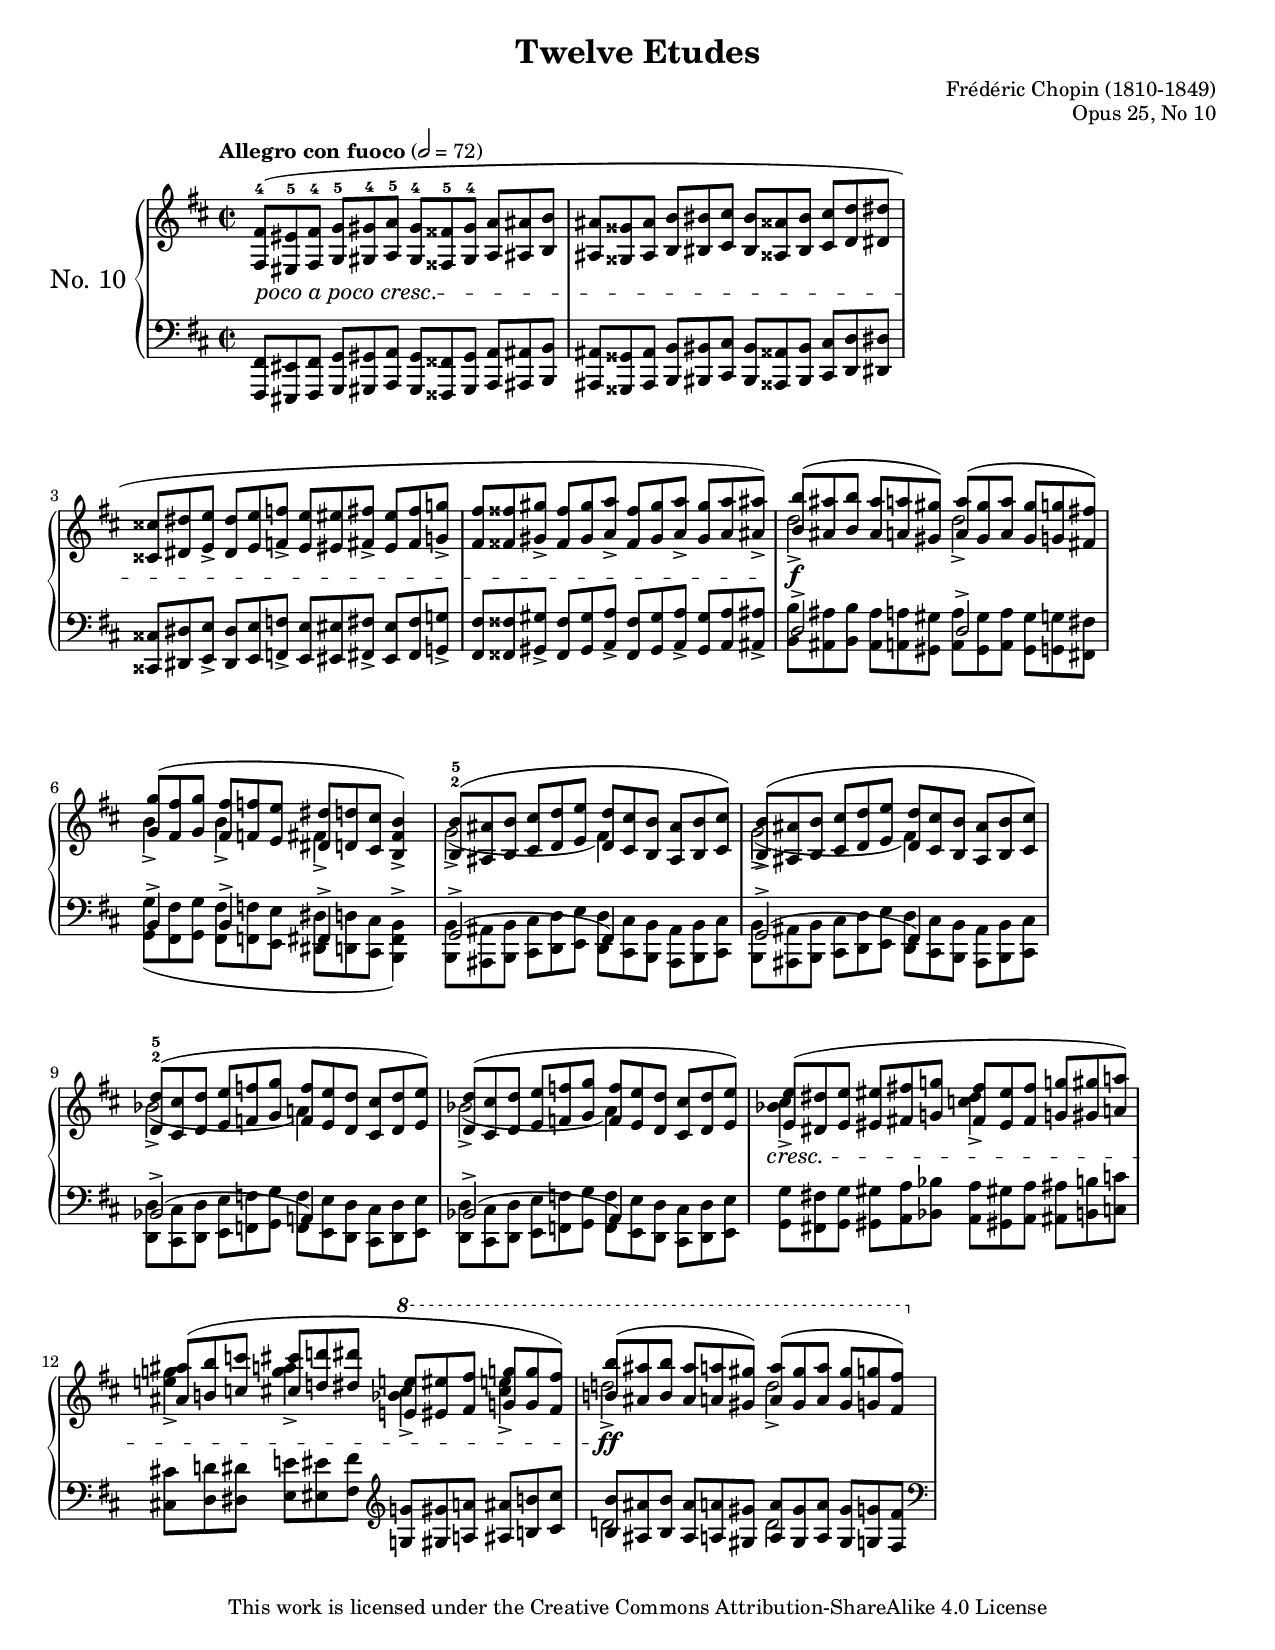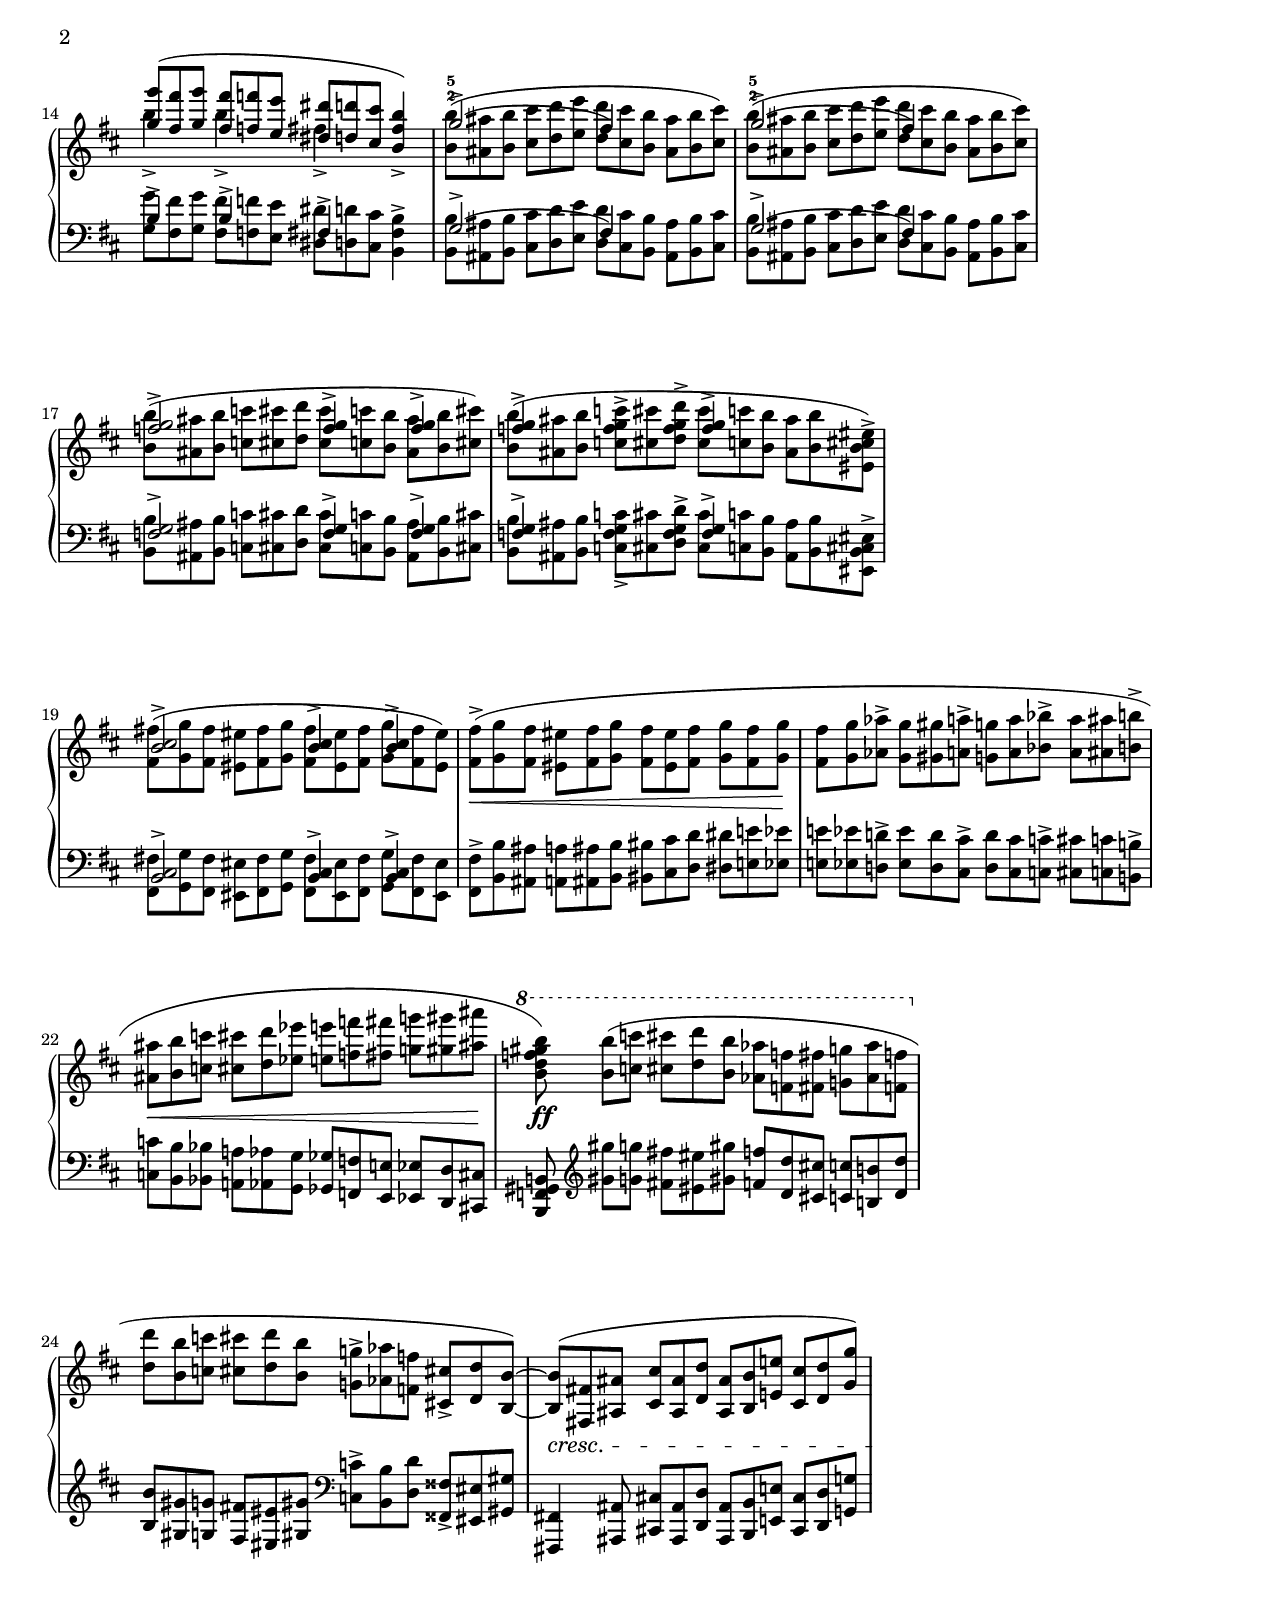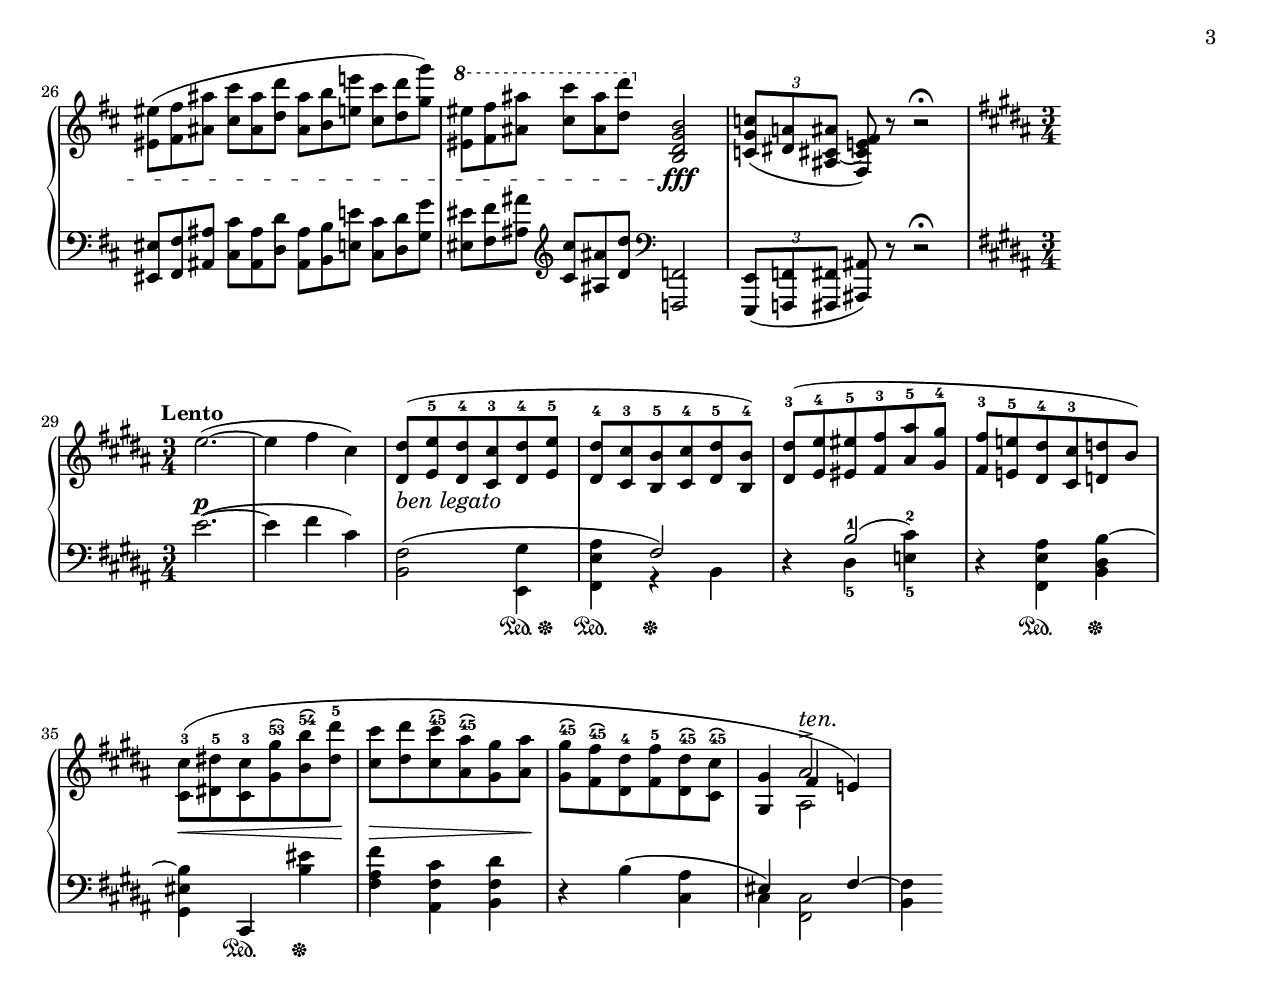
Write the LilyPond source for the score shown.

\version "2.24.0"
\language "english"

\include "includes/header-paper.ily"
%...+....1....+....2....+....3....+....4....+....5....+....6....+....7....+....
\version "2.24.0"

\include "global-variables.ily"

%%% Positions and shapes %%%


%%% Music %%%

global = {
  \time 2/2
  \key b \minor
  \accidentalStyle piano
  % \override Staff.Fingering.avoid-slur = #'inside
  \set Timing.beamExceptions = #'()
  \set Timing.baseMoment = #(ly:make-moment 1/4)
  \set Timing.beatStructure = 1,1,1,1
}

rightHandUpper = \relative {
  \oneVoice
  \slurUp
  \override Staff.Fingering.avoid-slur = #'inside
  \scaleDurations 2/3 {
    <fs fs'>8-4( <es es'>-5 <fs fs'>-4  <g g'>-5 <gs gs'>-4 <a a'>-5
      <gs gs'>-4 <fss fss'>-5 <gs gs'>-4  <a a'> <as as'> <b b'> |
    \revert Staff.Fingering.avoid-slur
    <as as'>8 <gss gss'> <as as'>  <b b'> <bs bs'> <cs cs'>
      <bs bs'> <ass ass'> <bs bs'>  <cs cs'> <d d'> <ds ds'> |
    <css css'>8 <ds ds'> <e e'>->  <ds ds'> <e e'> <f f'>->  <e e'> <es es'> 
      <fs fs'>->  \stemUp <es es'> <fs fs'> <g g'!>-> |
    <fs fs'>8 <fss fss'> <gs gs'>->  <fss fss'> <gs gs'> <a a'>->
      <fss fss'> <gs gs'> <a a'>->  <gs gs'> <a a'> <as as'>->) |
    \voiceOne
    <b b'>8( <as as'> <b b'>  <as as'> <a a'> <gs gs'>)
      <a a'>( <gs gs'> <a a'>  <gs gs'> <g g'> <fs fs'>) |
    <g g'>8( <fs fs'> <g g'>  <fs fs'> <f f'> <e e'>
      <ds ds'> <d d'> <cs cs'> 
  }
  <b fs' b>4_>) |
  \scaleDurations 2/3 {
    <b b'>8-2-5( <as as'> <b b'>  <cs cs'> <d d'> <e e'>
      <d d'> <cs cs'> <b b'>  <as as'> <b b'> <cs cs'>) |
    <b b'>8_>( <as as'> <b b'>  <cs cs'> <d d'> <e e'>
      <d d'> <cs cs'> <b b'>  <as as'> <b b'> <cs cs'>) |
      
    \barNumberCheck 9
    <d d'>8-2-5( <cs cs'> <d d'>  <e e'> <f f'> <g g'>  <f f'> <e e'> <d d'>
      <cs cs'> <d d'> <e e'>) |
    <d d'>8( <cs cs'> <d d'>  <e e'> <f f'> <g g'>  <f f'> <e e'> <d d'>
      <cs cs'> <d d'> <e e'>) |
    <e e'>8( <ds ds'> <e e'>  <es es'> <fs fs'> <g g'>
      <fs fs'> <es es'> <fs fs'>  <g g'> <gs gs'> <a a'>) |
    <as as'>8( <b b'> <c c'>  <cs cs'> <d d'> <ds ds'>  \ottava 1
      <e e'> <es es'> <fs fs'>  <g g'> q <fs fs'>) |
    <b b'>8( <as as'> <b b'>  <as as'> <a a'> <gs gs'>)
      <a a'>( < gs gs'> <a a'>  <gs gs'> <g g'> <fs fs'>) |
    \ottava 0 <g g'>8( <fs fs'> <g g'>  <fs fs'> <f f'> <e e'>
      <ds ds'> <d d'> <cs cs'> 
  }
  <b fs' b>4_>) |
  \scaleDurations 2/3 {
    \voiceTwo \slurUp
    <b b'>8^2^5( <as as'> <b b'>  <cs cs'> <d d'> <e e'>
      <d d'> <cs cs'> <b b'>  <as as'> <b b'> <cs cs'>) |
    <b b'>8^2^5( <as as'> <b b'>  <cs cs'> <d d'> <e e'>
      <d d'> <cs cs'> <b b'>  <as as'> <b b'> <cs cs'>) |
      
    \barNumberCheck 17
    <b b'>8( <as as'> <b b'>  <c c'> <cs cs'> <d d'>  
      <cs cs'> <c c'> <b b'>  <as as'> <b b'> <cs cs'>) |
    <b b'>8( <as as'> <b b'>  <c f g c>^> <cs cs'> <d f g d'>^>
      <cs cs'> <c c'> <b b'>  <as as'> <b b'> <es, b' cs es>^>) |
    <fs fs'>8( <g g'> <fs fs'>  <es es'> <fs fs'> <g g'>  
      <fs fs'> <es es'> <fs fs'>  <g g'> <fs fs'> <es es'>) |
    \oneVoice
    <fs fs'>8->( <g g'> <fs fs'>  <es es'> <fs fs'> <g g'>
      <fs fs'> <es es'> <fs fs'>  <g g'> <fs fs'> <g g'> |
    <fs fs'>8 <g g'> <af af'>->  <g g'> <gs gs'> <a a'>->
      <g g'> <a a'> <bf bf'>->  <a a'> <as as'> <b b'>-> |
    <as as'>8 <b b'> <c c'>  <cs cs'> <d d'> <ef ef'>  <e e'> <f f'> <fs fs'>
      <g g'> <gs gs'> <as as'> |
    \ottava 1 <b d f gs b>8)\noBeam <b b'>( <c c'>  <cs cs'> <d d'> <b b'>
      <af af'> <f f'!> <fs fs'>  <g g'> <af af'> <f f'> |
    \ottava 0 <d d'>8 <b b'> <c c'>  <cs cs'> <d d'> <b b'>
      <g g'>-> <af af'> <f f'>  <cs cs'>-> <d d'> <b b'>)~ |
      
    \barNumberCheck 25
    <b b'>8^( <fs fs'> <as as'>  <cs cs'> <as as'> <d d'>
      <as as'> <b b'> <e e'!>  <cs cs'> <d d'> <g g'>) |
    <es es'>8( <fs fs'> <as as'>  <cs cs'> <as as'> <d d'>  
      <as as'> <b b'> <e e'>  <cs cs'> <d d'> <g g'>) |
    \ottava 1 <es es'>8 <fs fs'> <as as'>  <cs cs'> <as as'> <d d'>
  }
  \ottava 0 <b,, d g b>2 |
  \tuplet 3/2 { <c g' c>8( <ds a'> <as cs~ as'> } <fs cs' e fs>) r r2\fermata |
  
  \break
  \set Score.tempoHideNote = ##t
  \tempo "Lento" 4 = 60
  \key b \major
  \time 3/4
  e''2.~( |
  e4 fs cs) |
  \slurUp
  \override Staff.Fingering.avoid-slur = #'inside
  <ds, ds'>8( <e e'>-5 <ds ds'>-4 <cs cs'>-3 <ds ds'>-4 <e e'>-5 |
  <ds ds'>-4 <cs cs'>-3 <b b'>-5 <cs cs'>-4 <ds ds'>-5 <b b'>-4) |
  
  \barNumberCheck 33
  \stemUp
  <ds ds'>8-3( <e e'>-4 <es es'>-5 <fs fs'>-3 <as as'>-5 <gs gs'>-4 |
  \stemNeutral
  <fs fs'>8-3 <e e'>-5 <ds ds'>-4 <cs cs'>-3 <d d'> b') |
  \voiceThree \stemDown
  \override TextScript.outside-staff-priority = ##f
  <cs, cs'>8-3( <ds ds'>-5 <cs cs'>-3 <gs' gs'>\offset Y-offset 1 ^\fiveToThree
    <b b'>\offset Y-offset 2 ^\fiveToFour <ds ds'>-5 |
  % adjust slur so this can be 2.5 ---------->v
  <cs cs'>8 <ds ds'> <cs cs'>\offset Y-offset 2 ^\fourToFive 
    <as as'>\offset Y-offset 1.5 ^\fourToFive <gs gs'> 
    <as as'> |
  <gs gs'>8\offset Y-offset 1 ^\fourToFive <fs fs'>\offset Y-offset 0.5 
    ^\fourToFive <ds ds'>-4 <fs fs'>-5 <ds ds'>^\fourToFive <cs cs'>
    ^\fourToFive |
  \stemUp
  <gs gs'>4 
    << 
      { fs'4 e) } 
      \new Voice { \voiceOne as2->^\ten } 
      \new Voice { \voiceTwo as,2 } 
    >> |
}

rightHandLower = \relative {
  \voiceTwo 
  s1 * 4 |
  d''2-> d-> |
  b4-> b-> fs-> s |
  g2_>( fs4) s
  g2_>( fs4) s
  
  \barNumberCheck 9
  bf2->( a4) s |
  bf2->( a4) s |
  <bf cs>4-> s <c ds>-> s |
  <e g>4-> <g a>-> <bf cs>-> <cs e>-> |
  d2-> d-> |
  b4-> b-> fs-> s |
  \voiceOne
  g2->( fs4) s |
  g2->( fs4) s |
  
  \barNumberCheck 17
  <f g>2-> q4-> q-> |
  <f g>4-> s q-> s |
  <b, cs>2-> q4-> q-> |
}

rightHand = <<
  \clef treble
  \global
  \tempo "Allegro con fuoco" 2 = 72
  \new Voice \rightHandUpper
  \new Voice \rightHandLower
>>

leftHandUpper = \relative {
  \oneVoice
  \scaleDurations 2/3 {
    <fs,, fs'>8 <es es'> <fs fs'>  <g g'> <gs gs'> <a a'>
      <gs gs'> <fss fss'> <gs gs'>  <a a'> <as as'> <b b'> |
    <as as'>8 <gss gss'> <as as'>  <b b'> <bs bs'> <cs cs'>
      <bs bs'> <ass ass'> <bs bs'>  <cs cs'> <d d'> <ds ds'> |
    <css css'>8 <ds ds'> <e e'>->  <ds ds'> <e e'> <f f'>->
      <e e'> <es es'> <fs fs'>->  <es es'> <fs fs'> <g g'>-> |
    <fs fs'>8 <fss fss'> <gs gs'>->  <fss fss'> <gs gs'> <a a'>->
      <fss fss'> <gs gs'> <a a'>->  \stemUp <gs gs'> <a a'> <as as'>-> |
    \voiceTwo % \voiceFour
    <b b'>8 <as as'> <b b'>  <as as'> <a a'> <gs gs'>
      <a a'> <gs gs'> <a a'>  <gs gs'> <g g'> <fs fs'> |
    <g g'>8( <fs fs'> <g g'>  <fs fs'> <f f'> <e e'>
      <ds ds'> <d d'> <cs cs'> 
  }
  <b fs' b>4^>) |
  \scaleDurations 2/3 {
    <b b'>8 <as as'> <b b'>  <cs cs'> <d d'> <e e'>
      <d d'> <cs cs'> <b b'>  <as as'> <b b'> <cs cs'> |
    <b b'>8 <as as'> <b b'>  <cs cs'> <d d'> <e e'>
      <d d'> <cs cs'> <b b'>  <as as'> <b b'> <cs cs'> |
      
    \barNumberCheck 9
    <d d'>8 <cs cs'> <d d'>  <e e'> <f f'> <g g'>  <f f'> <e e'> <d d'>
      <cs cs'> <d d'> <e e'> |
    <d d'>8 <cs cs'> <d d'>  <e e'> <f f'> <g g'>  <f f'> <e e'> <d d'>
      <cs cs'> <d d'> <e e'> |
    <g g'>8 <fs fs'> <g g'>  <gs gs'> <a a'> <bf bf'>  <a a'> <gs gs'> <a a'>
      <as as'> <b b'> <c c'> |
    <cs cs'>8 <d d'> <ds ds'>  <e e'> <es es'> <fs fs'>  \clef treble 
      \voiceOne % \voiceThree
      <g g'> <gs gs'> <a a'>  <as as'> <b b'> <cs cs'> |
    <b b'>8 <as as'> <b b'>  <as as'> <a a'> <gs gs'>
      <a a'> < gs gs'> <a a'>  <gs gs'> <g g'> <fs fs'> |
    \clef bass \voiceTwo %{ \voiceFour %} <g g'>8 <fs fs'> <g g'>  <fs fs'> <f f'> <e e'>
      <ds ds'> <d d'> <cs cs'> 
  }
  <b fs' b>4^> |
  \scaleDurations 2/3 {
    <b b'>8 <as as'> <b b'>  <cs cs'> <d d'> <e e'>
      <d d'> <cs cs'> <b b'>  <as as'> <b b'> <cs cs'> |
    <b b'>8 <as as'> <b b'>  <cs cs'> <d d'> <e e'>
      <d d'> <cs cs'> <b b'>  <as as'> <b b'> <cs cs'> |
    
    \barNumberCheck 17
    <b b'>8 <as as'> <b b'>  <c c'> <cs cs'> <d d'>  
      <cs cs'> <c c'> <b b'>  <as as'> <b b'> <cs cs'> |
    <b b'>8 <as as'> <b b'>  <c f g c>-> <cs cs'> <d f g d'>^>
      <cs cs'> <c c'> <b b'>  <as as'> <b b'> <es, b' cs es>^> |
    <fs fs'>8 <g g'> <fs fs'>  <es es'> <fs fs'> <g g'>  
      <fs fs'> <es es'> <fs fs'>  <g g'> <fs fs'> <es es'> |
    \oneVoice
    <fs fs'>8-> <b b'> <as as'>  <a a'> <as as'> <b b'>
      <bs bs'> <cs cs'> <d d'>  <ds ds'> <e e'> <ef ef'> |
    <e e'>8 <ef ef'> <d d'>->  <ef ef'> <d d'> <cs cs'>->
      <d d'> <cs cs'> <c c'>->  <cs cs'> <c c'> <b b'>-> |
    <c c'>8 <b b'> <bf bf'>  <a a'> <af af'> <g g'>  <gf gf'> <f f'> <e e'>
      <ef ef'> <d d'> <cs cs'> |
    <b f' gs b>8\noBeam \clef treble <gs''' gs'> <g g'>  <fs fs'> <es es'>
      <gs gs'>  <f f'> <d d'> <cs cs'!>  <c c'> <b b'!> <d d'> |
    <b b'>8 <gs gs'> <g g'>  <fs fs'> <es es'> <gs gs'>  \clef bass
      <c, c'>-> <b b'> <d d'>  <fss, fss'>-> <es es'> <gs gs'> |
  
    \barNumberCheck 25
    <fs,! fs'>4 <as as'>8 <cs! cs'> <as as'> <d d'>  <as as'> <b b'> <e e'>
      <cs cs'> <d d'> <g g'> |
    <es es'>8 <fs fs'> <as as'>  <cs cs'> <as as'> <d d'>  
      <as as'> <b b'> <e e'>  <cs cs'> <d d'> <g g'> |
    <es es'>8 <fs fs'> <as as'>  \clef treble <cs cs'> <as as'> <d d'>
  }
  \clef bass <f,,, f'>2 |
  \tuplet 3/2 { <e e'>8( <f f'> <fs fs'> } <as as'>) r r2\fermata |
  
  \key b \major
  \time 3/4
  e'''2.~( |
  e4 fs cs) |
  <b, fs'>2( \stemDown <e, gs'>4 |
  <fs e' as>4 << { \voiceThree fs'2) } \new Voice { \voiceFour r4 b, } >> |
  
  \barNumberCheck 33
  \oneVoice 
  r4 << { b'2*1/2-1( \stemDown <e, cs'>4-2_5) } \\ { ds_5 s } >> |
  r4 \once \stemDown <fs, e' as> <b ds b'~> |
  <gs es' b'>4 cs, <b'' es> |
  <fs as fs'>4 <as, fs' cs'> <b fs' ds'> |
  r4 b'( <cs, as'> |
  << { \stemUp es4) s fs~ } \new Voice { \voiceFour cs4 <fs, cs'>2 } >> |
  \stemDown
  <b fs'>4
}

leftHandLower = \relative {
  \voiceTwo % remove
  s1 * 4 |
  \voiceOne % \voiceThree
  d2-> d-> |
  b4-> b-> fs-> s |
  g2->( fs4) s | 
  g2->( fs4) s |
  
  \barNumberCheck 9
  bf2->( a4) s |
  bf2->( a4) s |
  s1 * 2 |
  \voiceTwo % \voiceFour
  d'2 d |
  \voiceOne % \voiceThree
  b4-> b-> fs-> s |
  g2->( fs4) s |
  g2->( fs4) s |
  
  \barNumberCheck 17
  <f g>2-> q4-> q-> |  
  <f g>4-> s q-> s |
  <b, cs>2-> q4-> q-> |
  s1 * 5 |
  
  \barNumberCheck 25
  s1 * 4
  
  \time 3/4
  s2. * 3
  
}

leftHand = <<
  \clef bass
  \global
  \new Voice \leftHandUpper
  \new Voice \leftHandLower
>>

dynamics = {
  \override TextScript.Y-offset = -0.5
  % \override DynamicTextSpanner.style = #'none
  \pocoAPocoCresc s1\startTextSpan |
  s1 * 2 |
  s2... s16\stopTextSpan |
  s1\f |
  s1 * 3 |
  
  \barNumberCheck 9
  s1 * 2 |
  s1\cresc |
  s1 |
  s1\ff |
  s1 * 3 |
  
  \barNumberCheck 17
  s1 * 3 |
  s2...\< s16\! |
  s1 | 
  s2...\< s16\! |
  s1\ff |
  s1 |
  
  \barNumberCheck 25
  s1\cresc |
  s1 |
  s2 s\fff |
  s1 |
  
  \time 3/4
  s2.\p |
  s2. |
  s2.^\benLegato |
  s2. |
  
  \barNumberCheck 33
  s2. * 2 |
  s2\< s8 s\! |
  s2\> s8 s\! |
  
}

pedal = {
  % \override Score.SustainPedal.self-alignment-X = #LEFT
  % \override Dynamics.PianoPedalBracket.shorten-pair = #'(1 . -1)
  s1 * 8 |
  
  \barNumberCheck 9
  s1 * 8 |
  
  \barNumberCheck 17
  s1 * 8 |
  
  \barNumberCheck 25
  s1 * 4 |
  
  \time 3/4
  s2. * 2 |
  s2 s8\sd s\su |
  s4\sd s\su s |
  
  \barNumberCheck 33
  s2. |
  s4 s\sd s\su |
  s4 s\sd s\su |
}

% currently not used
forceBreaks = {
  \repeat unfold 3 { s2\noBreak } s2\break\noPageBreak
  \repeat unfold 3 { s2\noBreak } s2\break\noPageBreak
  \repeat unfold 3 { s2\noBreak } s2\break\noPageBreak
  \repeat unfold 3 { s2\noBreak } s2\pageBreak
  
  \repeat unfold 3 { s2\noBreak } s2\break\noPageBreak
  \repeat unfold 3 { s2\noBreak } s2\break\noPageBreak
  \repeat unfold 3 { s2\noBreak } s2\break\noPageBreak
  \repeat unfold 3 { s2\noBreak } s2\pageBreak
  
  \repeat unfold 3 { s2\noBreak } s2\break\noPageBreak
  \repeat unfold 4 { s2\noBreak } s2\break\noPageBreak
  \repeat unfold 4 { s2\noBreak } s2\break\noPageBreak
  \repeat unfold 4 { s2\noBreak } s2\pageBreak
}

etudeTenMusic = \score {
  \header {
    opus = "Opus 25, No 10"
  }
  \keepWithTag layout
  \new PianoStaff \with { instrumentName = \markup \huge "No. 10" } <<
    \new Staff = "upper" \rightHand
    \new Dynamics \dynamics
    \new Staff = "lower" \leftHand
    \new Dynamics \pedal
    % \new Devnull \forceBreaks
  >>
}

etudeTenMidi = \book {
  \bookOutputName "etude-op25-no10"
  \score { 
    \keepWithTag midi
    <<
      \new Staff = "upper" << \rightHand \dynamics \pedal >>
      \new Staff = "lower" << \leftHand \dynamics \pedal >>
    >>
    \midi {}
  }
}


% remove below
\paper {
  ragged-right = ##t
  ragged-last-bottom = ##t
}

\etudeTenMusic
\etudeTenMidi
